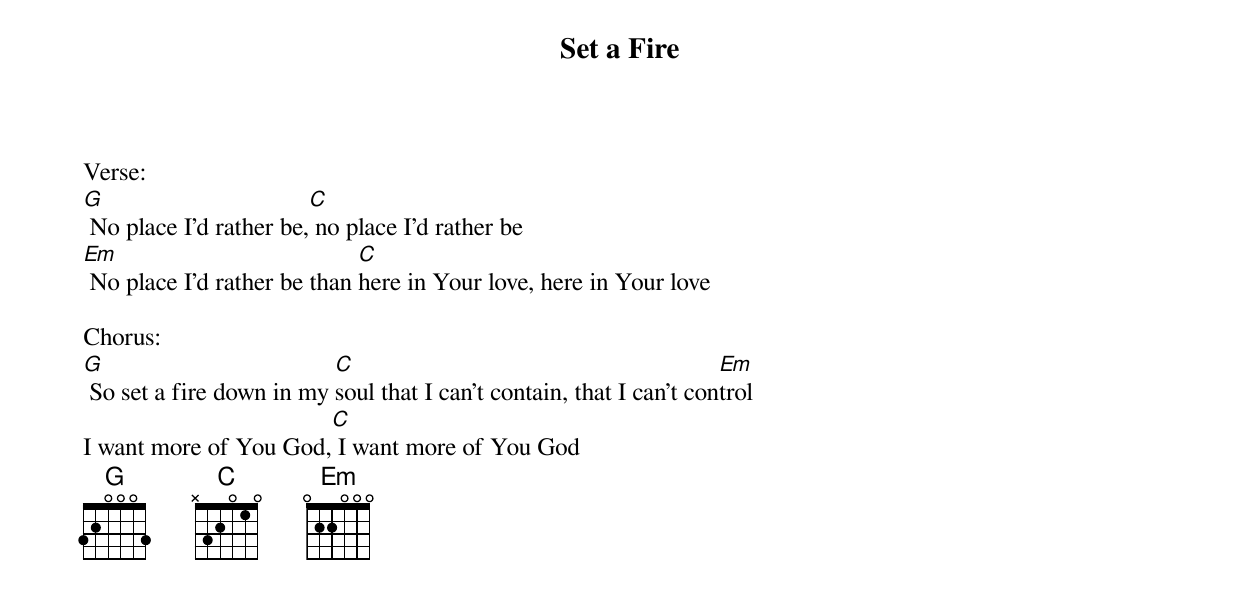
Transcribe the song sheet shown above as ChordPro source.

{title:Set a Fire}
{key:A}

Verse:
[G] No place I'd rather be,[C] no place I'd rather be
[Em] No place I'd rather be than [C]here in Your love, here in Your love

Chorus:
[G] So set a fire down in my [C]soul that I can't contain, that I can't con[Em]trol
I want more of You God,[C] I want more of You God
